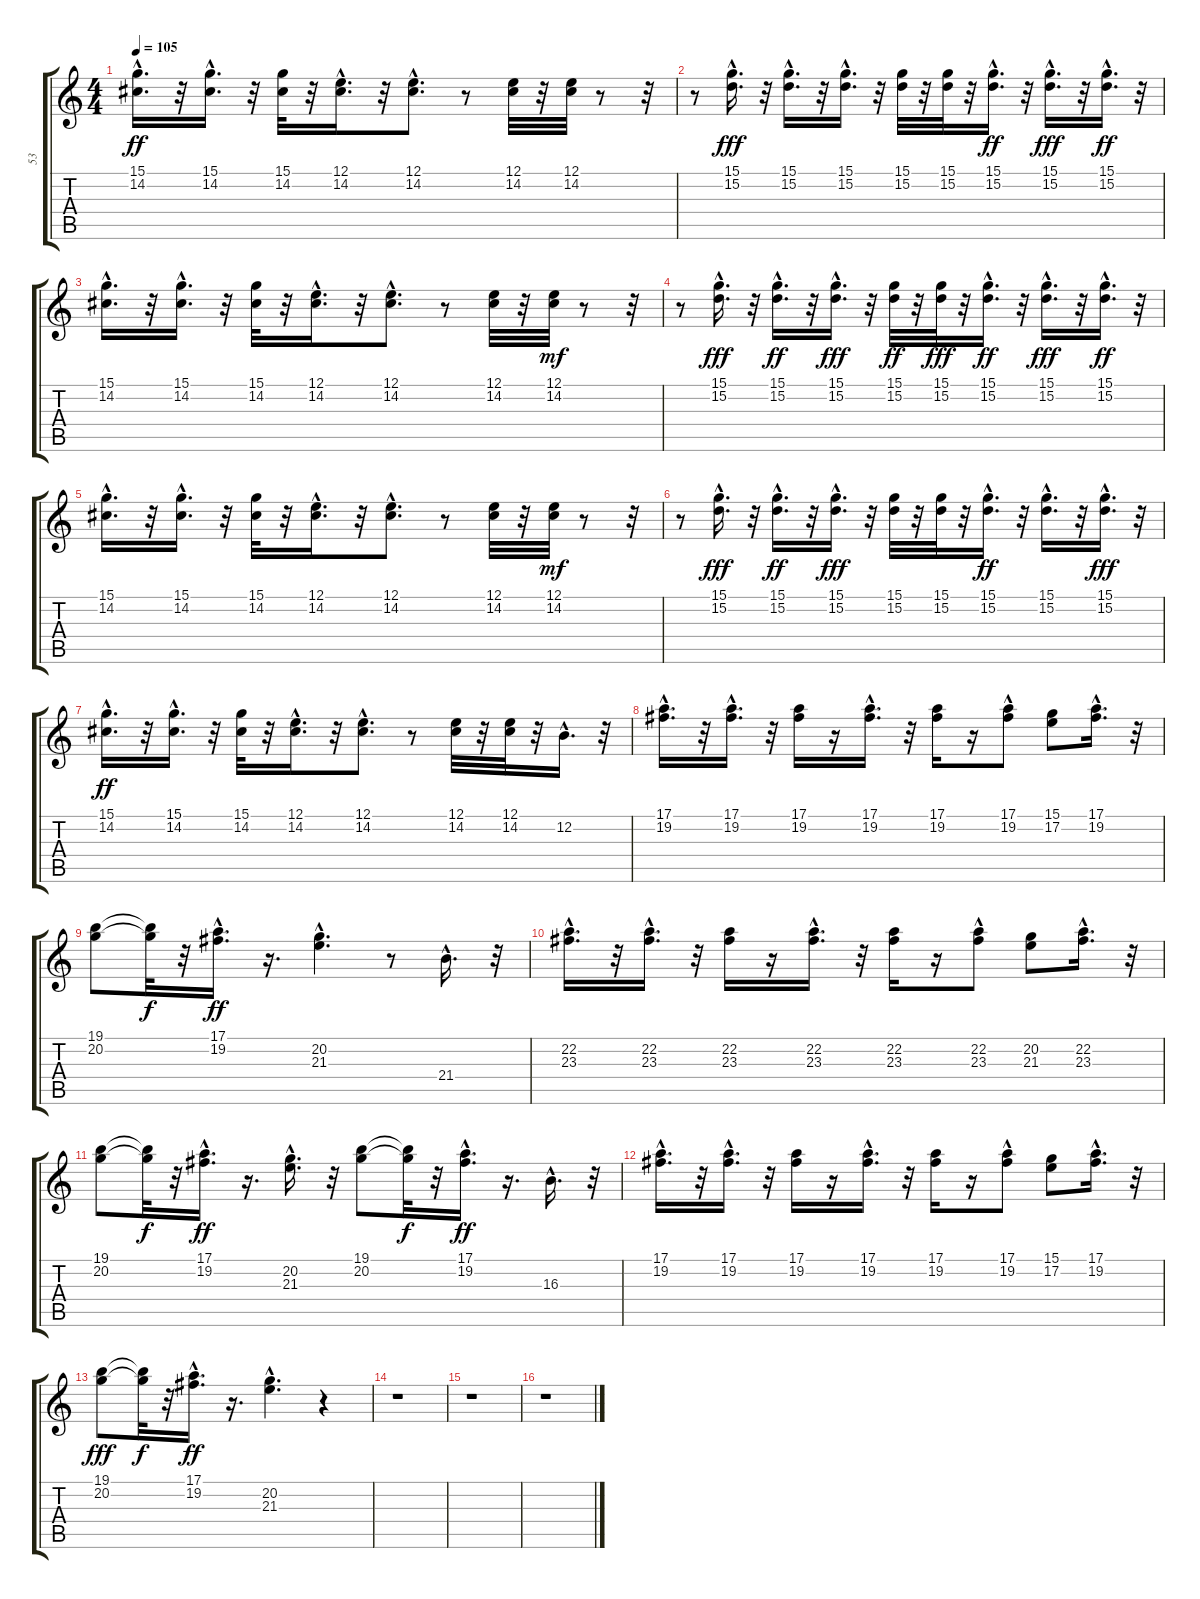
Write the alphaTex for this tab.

\track ("53" "53") {instrument choiraahs}
\staff {score tabs}
\tuning (E4 B3 G3 D3 A2 E2) {hide}
\ts (4 4)
\tempo 105
\clef g2
\ks c
(15.1 14.2{hac}).16{d dy ff} r.32 (15.1{hac} 14.2).16{d} r.32 (15.1 14.2).32 r.32 (12.1{hac} 14.2{hac}).16{d} r.32 (12.1{hac} 14.2{hac}).8{d} r.8 (12.1 14.2).32 r.32 (12.1 14.2).32 r.8 r.32 |
r.8 (15.1 15.2{hac}).16{d dy fff} r.32 (15.1{hac} 15.2{hac}).16{d} r.32 (15.1{hac} 15.2{hac}).16{d} r.32 (15.1 15.2).32 r.32 (15.1 15.2).32 r.32 (15.1{hac} 15.2{hac}).16{d dy ff} r.32 (15.1{hac} 15.2{hac}).16{d dy fff} r.32 (15.1{hac} 15.2{hac}).16{d dy ff} r.32 |
(15.1 14.2{hac}).16{d} r.32 (15.1{hac} 14.2).16{d} r.32 (15.1 14.2).32 r.32 (12.1{hac} 14.2{hac}).16{d} r.32 (12.1{hac} 14.2{hac}).8{d} r.8 (12.1 14.2).32 r.32 (12.1 14.2).32{dy mf} r.8 r.32 |
r.8 (15.1 15.2{hac}).16{d dy fff} r.32 (15.1{hac} 15.2{hac}).16{d dy ff} r.32 (15.1{hac} 15.2{hac}).16{d dy fff} r.32 (15.1 15.2).32{dy ff} r.32 (15.1 15.2).32{dy fff} r.32 (15.1{hac} 15.2{hac}).16{d dy ff} r.32 (15.1{hac} 15.2{hac}).16{d dy fff} r.32 (15.1{hac} 15.2{hac}).16{d dy ff} r.32 |
(15.1 14.2{hac}).16{d} r.32 (15.1{hac} 14.2).16{d} r.32 (15.1 14.2).32 r.32 (12.1{hac} 14.2{hac}).16{d} r.32 (12.1{hac} 14.2{hac}).8{d} r.8 (12.1 14.2).32 r.32 (12.1 14.2).32{dy mf} r.8 r.32 |
r.8 (15.1 15.2{hac}).16{d dy fff} r.32 (15.1{hac} 15.2{hac}).16{d dy ff} r.32 (15.1{hac} 15.2{hac}).16{d dy fff} r.32 (15.1 15.2).32 r.32 (15.1 15.2).32 r.32 (15.1{hac} 15.2{hac}).16{d dy ff} r.32 (15.1{hac} 15.2{hac}).16{d} r.32 (15.1{hac} 15.2{hac}).16{d dy fff} r.32 |
(15.1 14.2{hac}).16{d dy ff} r.32 (15.1{hac} 14.2).16{d} r.32 (15.1 14.2).32 r.32 (12.1{hac} 14.2{hac}).16{d} r.32 (12.1{hac} 14.2{hac}).8{d} r.8 (12.1 14.2).32 r.32 (12.1 14.2).32 r.32 12.2{hac}.16{d} r.32 |
(17.1{hac} 19.2{hac}).16{d} r.32 (17.1{hac} 19.2).16{d} r.32 (17.1 19.2).16 r.16 (17.1{hac} 19.2).16{d} r.32 (17.1 19.2).16 r.16 (17.1 19.2{hac}).8 (15.1 17.2).8 (17.1{hac} 19.2{hac}).16{d} r.32 |
(19.1 20.2).8 (19.1{t} 20.2{t}).32{dy f} r.32 (17.1 19.2{hac}).16{d dy ff} r.16{d} (20.2{hac} 21.3{hac}).4{d} r.8 21.4{hac}.16{d} r.32 |
(22.2{hac} 23.3{hac}).16{d} r.32 (22.2{hac} 23.3).16{d} r.32 (22.2 23.3).16 r.16 (22.2{hac} 23.3).16{d} r.32 (22.2 23.3).16 r.16 (22.2 23.3{hac}).8 (20.2 21.3).8 (22.2{hac} 23.3{hac}).16{d} r.32 |
(19.1 20.2).8 (19.1{t} 20.2{t}).32{dy f} r.32 (17.1 19.2{hac}).16{d dy ff} r.16{d} (20.2{hac} 21.3{hac}).16{d} r.32 (19.1 20.2).8 (19.1{t} 20.2{t}).32{dy f} r.32 (17.1{hac} 19.2{hac}).16{d dy ff} r.16{d} 16.3{hac}.16{d} r.32 |
(17.1{hac} 19.2{hac}).16{d} r.32 (17.1{hac} 19.2).16{d} r.32 (17.1 19.2).16 r.16 (17.1{hac} 19.2).16{d} r.32 (17.1 19.2).16 r.16 (17.1 19.2{hac}).8 (15.1 17.2).8 (17.1{hac} 19.2{hac}).16{d} r.32 |
(19.1 20.2).8{dy fff} (19.1{t} 20.2{t}).32{dy f} r.32 (17.1 19.2{hac}).16{d dy ff} r.16{d} (20.2{hac} 21.3{hac}).4{d} r.4 |
r.1 |
r.1 |
r.1
